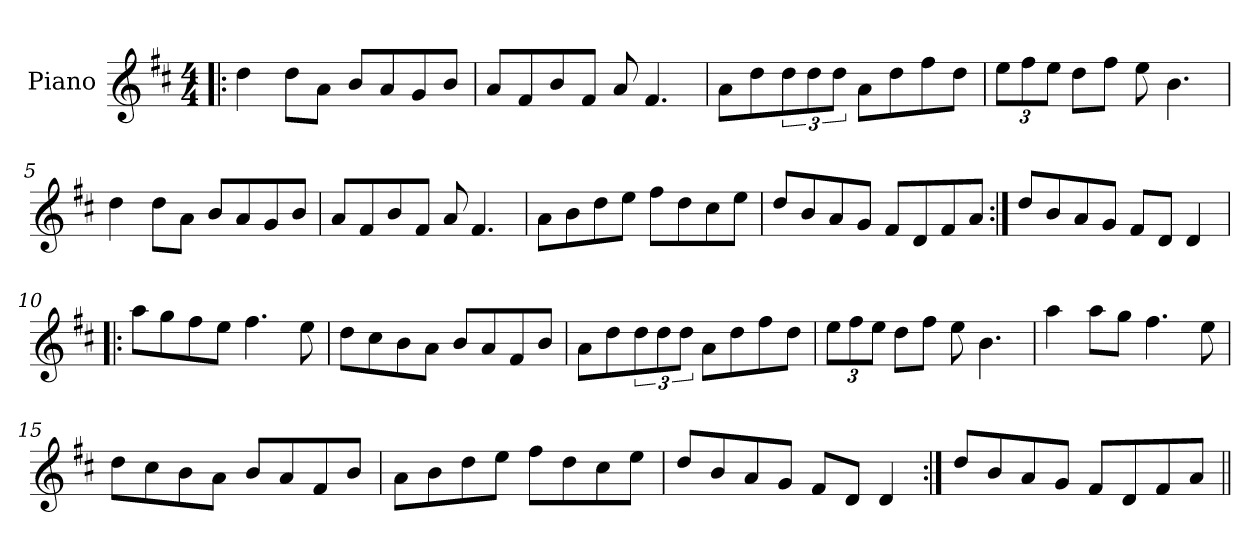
**kern
*part1
*staff1
*I"Piano
*I'Pno
*clefG2
*k[f#c#]
*D:
*M4/4
=1!|:
4dd\
8dd\L
8a\J
8b/L
8a/
8g/
8b/J
=2
8a/L
8f#/
8b/
8f#/J
8a/
4.f#/
=3
8a\L
8dd\
12dd\
12dd\
12dd\J
8a\L
8dd\
8ff#\
8dd\J
=4
12ee\L
12ff#\
12ee\J
8dd\L
8ff#\J
8ee\
4.b\
=5
4dd\
8dd\L
8a\J
8b/L
8a/
8g/
8b/J
=6
8a/L
8f#/
8b/
8f#/J
8a/
4.f#/
=7
8a\L
8b\
8dd\
8ee\J
8ff#\L
8dd\
8cc#\
8ee\J
=8
8dd/L
8b/
8a/
8g/J
8f#/L
8d/
8f#/
8a/J
=9:|!
8dd/L
8b/
8a/
8g/J
8f#/L
8d/J
4d/
=10!|:
8aa\L
8gg\
8ff#\
8ee\J
4.ff#\
8ee\
=11
8dd\L
8cc#\
8b\
8a\J
8b/L
8a/
8f#/
8b/J
=12
8a\L
8dd\
12dd\
12dd\
12dd\J
8a\L
8dd\
8ff#\
8dd\J
=13
12ee\L
12ff#\
12ee\J
8dd\L
8ff#\J
8ee\
4.b\
=14
4aa\
8aa\L
8gg\J
4.ff#\
8ee\
=15
8dd\L
8cc#\
8b\
8a\J
8b/L
8a/
8f#/
8b/J
=16
8a\L
8b\
8dd\
8ee\J
8ff#\L
8dd\
8cc#\
8ee\J
=17
8dd/L
8b/
8a/
8g/J
8f#/L
8d/J
4d/
=18:|!
8dd/L
8b/
8a/
8g/J
8f#/L
8d/
8f#/
8a/J
=||
*-
